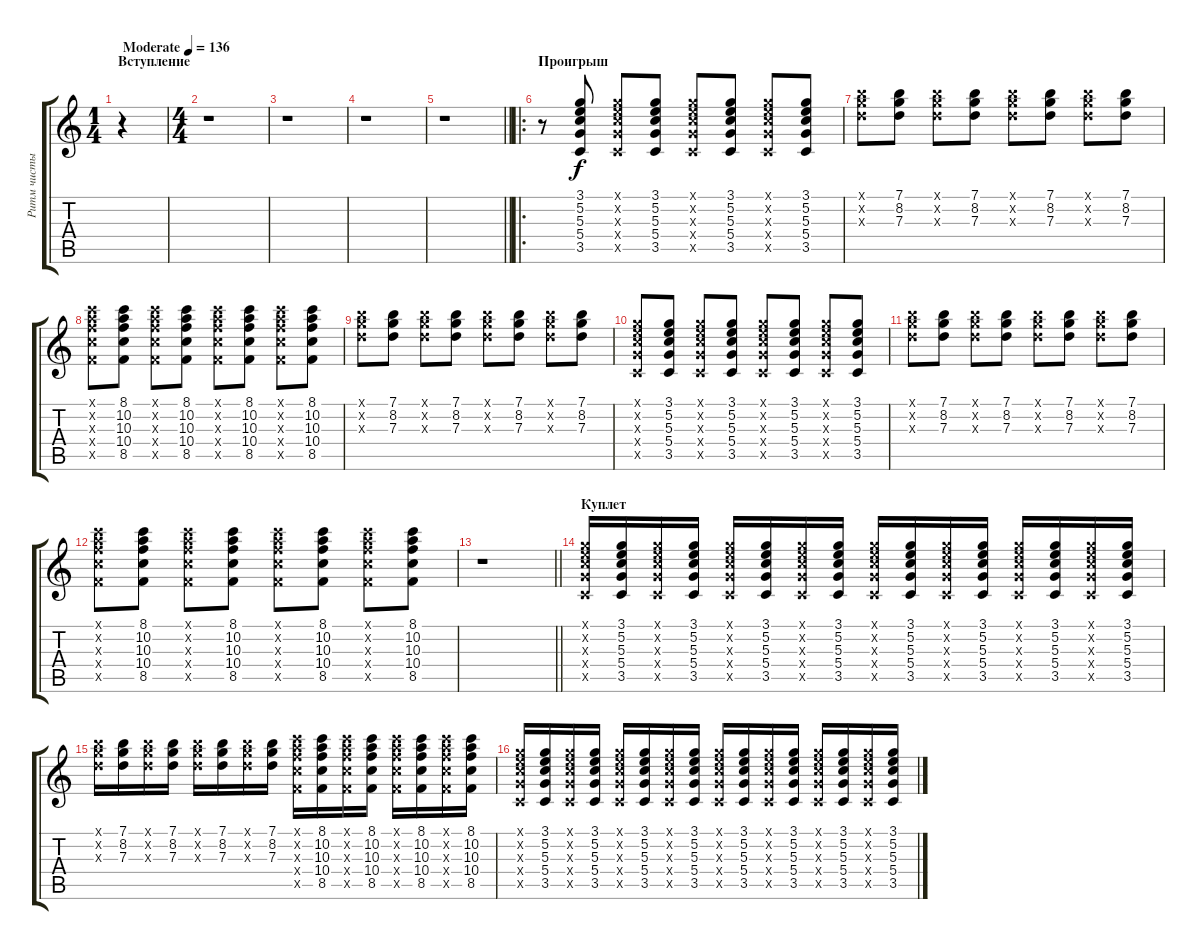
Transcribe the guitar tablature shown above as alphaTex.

\track ("Ритм чистый" "Ритм чисты") {instrument electricguitarclean}
\staff {score tabs}
\tuning (E4 B3 G3 D3 A2 E2) {hide}
\ts (1 4)
\section ("" "Вступление")
\tempo (136 "Moderate")
\clef g2
\ks c
r.4{dy f instrument electricguitarclean} |
\ts (4 4)
r.1 |
r.1 |
r.1 |
\barLineRight lightlight
r.1 |
\ro
\section ("" "Проигрыш")
r.8 (3.1 5.2 5.3 5.4 3.5).8 (3.1{x} 5.2{x} 5.3{x} 5.4{x} 3.5{x}).8 (3.1 5.2 5.3 5.4 3.5).8 (3.1{x} 5.2{x} 5.3{x} 5.4{x} 3.5{x}).8 (3.1 5.2 5.3 5.4 3.5).8 (3.1{x} 5.2{x} 5.3{x} 5.4{x} 3.5{x}).8 (3.1 5.2 5.3 5.4 3.5).8 |
(7.1{x} 8.2{x} 7.3{x}).8 (7.1 8.2 7.3).8 (7.1{x} 8.2{x} 7.3{x}).8 (7.1 8.2 7.3).8 (7.1{x} 8.2{x} 7.3{x}).8 (7.1 8.2 7.3).8 (7.1{x} 8.2{x} 7.3{x}).8 (7.1 8.2 7.3).8 |
(8.1{x} 10.2{x} 10.3{x} 10.4{x} 8.5{x}).8 (8.1 10.2 10.3 10.4 8.5).8 (8.1{x} 10.2{x} 10.3{x} 10.4{x} 8.5{x}).8 (8.1 10.2 10.3 10.4 8.5).8 (8.1{x} 10.2{x} 10.3{x} 10.4{x} 8.5{x}).8 (8.1 10.2 10.3 10.4 8.5).8 (8.1{x} 10.2{x} 10.3{x} 10.4{x} 8.5{x}).8 (8.1 10.2 10.3 10.4 8.5).8 |
(7.1{x} 8.2{x} 7.3{x}).8 (7.1 8.2 7.3).8 (7.1{x} 8.2{x} 7.3{x}).8 (7.1 8.2 7.3).8 (7.1{x} 8.2{x} 7.3{x}).8 (7.1 8.2 7.3).8 (7.1{x} 8.2{x} 7.3{x}).8 (7.1 8.2 7.3).8 |
(3.1{x} 5.2{x} 5.3{x} 5.4{x} 3.5{x}).8 (3.1 5.2 5.3 5.4 3.5).8 (3.1{x} 5.2{x} 5.3{x} 5.4{x} 3.5{x}).8 (3.1 5.2 5.3 5.4 3.5).8 (3.1{x} 5.2{x} 5.3{x} 5.4{x} 3.5{x}).8 (3.1 5.2 5.3 5.4 3.5).8 (3.1{x} 5.2{x} 5.3{x} 5.4{x} 3.5{x}).8 (3.1 5.2 5.3 5.4 3.5).8 |
(7.1{x} 8.2{x} 7.3{x}).8 (7.1 8.2 7.3).8 (7.1{x} 8.2{x} 7.3{x}).8 (7.1 8.2 7.3).8 (7.1{x} 8.2{x} 7.3{x}).8 (7.1 8.2 7.3).8 (7.1{x} 8.2{x} 7.3{x}).8 (7.1 8.2 7.3).8 |
(8.1{x} 10.2{x} 10.3{x} 10.4{x} 8.5{x}).8 (8.1 10.2 10.3 10.4 8.5).8 (8.1{x} 10.2{x} 10.3{x} 10.4{x} 8.5{x}).8 (8.1 10.2 10.3 10.4 8.5).8 (8.1{x} 10.2{x} 10.3{x} 10.4{x} 8.5{x}).8 (8.1 10.2 10.3 10.4 8.5).8 (8.1{x} 10.2{x} 10.3{x} 10.4{x} 8.5{x}).8 (8.1 10.2 10.3 10.4 8.5).8 |
\barLineRight lightlight
r.1 |
\section ("" "Куплет")
(3.1{x} 5.2{x} 5.3{x} 5.4{x} 3.5{x}).16 (3.1 5.2 5.3 5.4 3.5).16 (3.1{x} 5.2{x} 5.3{x} 5.4{x} 3.5{x}).16 (3.1 5.2 5.3 5.4 3.5).16 (3.1{x} 5.2{x} 5.3{x} 5.4{x} 3.5{x}).16 (3.1 5.2 5.3 5.4 3.5).16 (3.1{x} 5.2{x} 5.3{x} 5.4{x} 3.5{x}).16 (3.1 5.2 5.3 5.4 3.5).16 (3.1{x} 5.2{x} 5.3{x} 5.4{x} 3.5{x}).16 (3.1 5.2 5.3 5.4 3.5).16 (3.1{x} 5.2{x} 5.3{x} 5.4{x} 3.5{x}).16 (3.1 5.2 5.3 5.4 3.5).16 (3.1{x} 5.2{x} 5.3{x} 5.4{x} 3.5{x}).16 (3.1 5.2 5.3 5.4 3.5).16 (3.1{x} 5.2{x} 5.3{x} 5.4{x} 3.5{x}).16 (3.1 5.2 5.3 5.4 3.5).16 |
(7.1{x} 8.2{x} 7.3{x}).16 (7.1 8.2 7.3).16 (7.1{x} 8.2{x} 7.3{x}).16 (7.1 8.2 7.3).16 (7.1{x} 8.2{x} 7.3{x}).16 (7.1 8.2 7.3).16 (7.1{x} 8.2{x} 7.3{x}).16 (7.1 8.2 7.3).16 (8.1{x} 10.2{x} 10.3{x} 10.4{x} 8.5{x}).16 (8.1 10.2 10.3 10.4 8.5).16 (8.1{x} 10.2{x} 10.3{x} 10.4{x} 8.5{x}).16 (8.1 10.2 10.3 10.4 8.5).16 (8.1{x} 10.2{x} 10.3{x} 10.4{x} 8.5{x}).16 (8.1 10.2 10.3 10.4 8.5).16 (8.1{x} 10.2{x} 10.3{x} 10.4{x} 8.5{x}).16 (8.1 10.2 10.3 10.4 8.5).16 |
(3.1{x} 5.2{x} 5.3{x} 5.4{x} 3.5{x}).16 (3.1 5.2 5.3 5.4 3.5).16 (3.1{x} 5.2{x} 5.3{x} 5.4{x} 3.5{x}).16 (3.1 5.2 5.3 5.4 3.5).16 (3.1{x} 5.2{x} 5.3{x} 5.4{x} 3.5{x}).16 (3.1 5.2 5.3 5.4 3.5).16 (3.1{x} 5.2{x} 5.3{x} 5.4{x} 3.5{x}).16 (3.1 5.2 5.3 5.4 3.5).16 (3.1{x} 5.2{x} 5.3{x} 5.4{x} 3.5{x}).16 (3.1 5.2 5.3 5.4 3.5).16 (3.1{x} 5.2{x} 5.3{x} 5.4{x} 3.5{x}).16 (3.1 5.2 5.3 5.4 3.5).16 (3.1{x} 5.2{x} 5.3{x} 5.4{x} 3.5{x}).16 (3.1 5.2 5.3 5.4 3.5).16 (3.1{x} 5.2{x} 5.3{x} 5.4{x} 3.5{x}).16 (3.1 5.2 5.3 5.4 3.5).16
